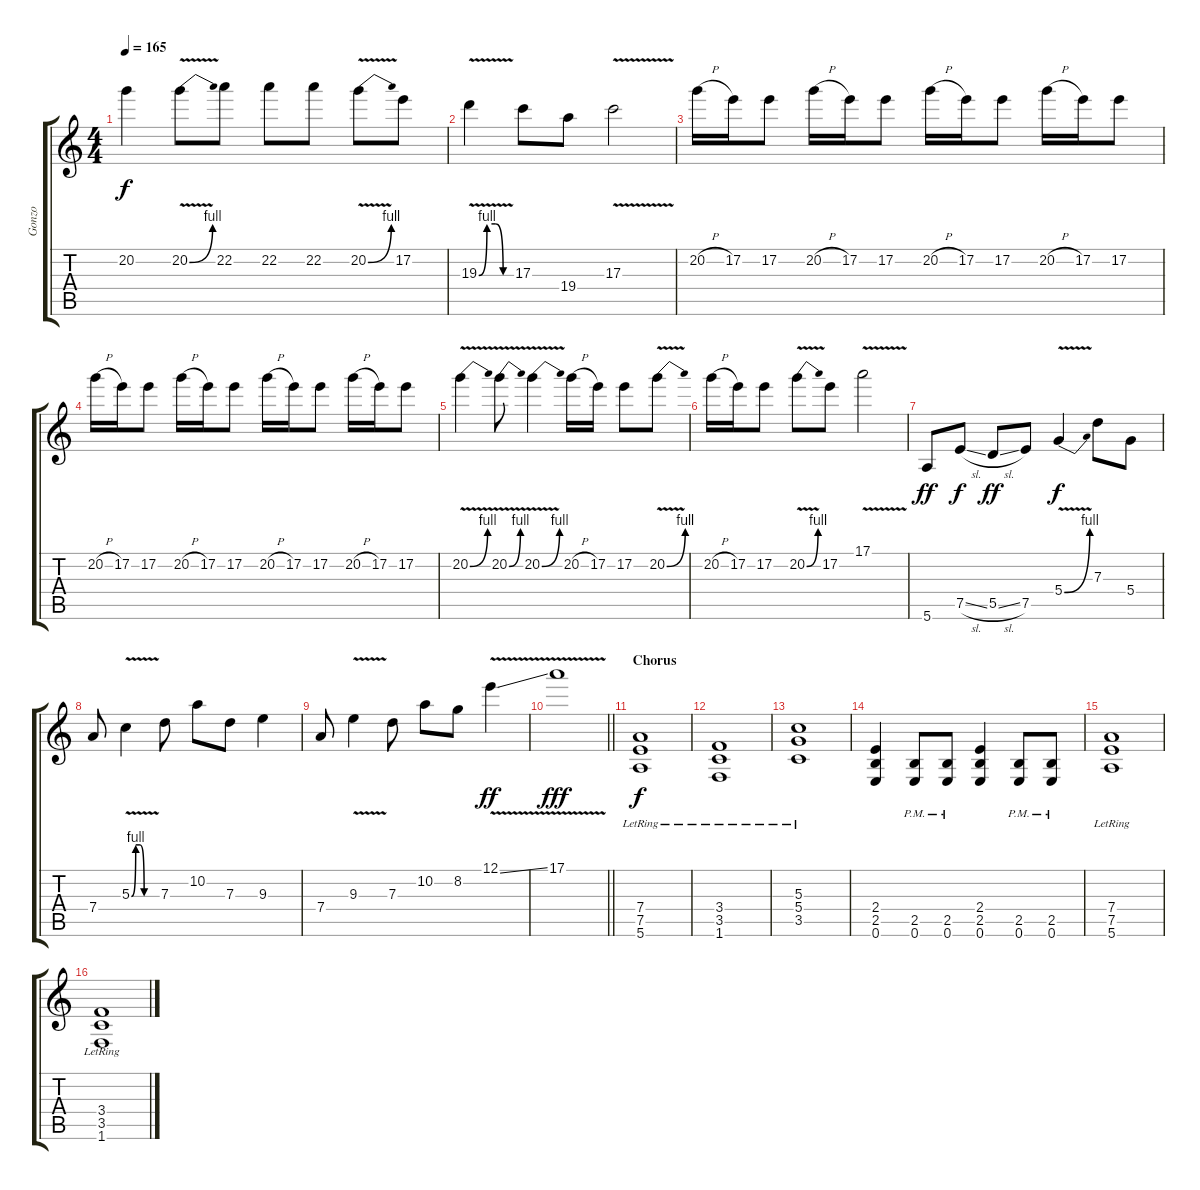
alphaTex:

\track ("Gonzo" "Gonzo") {instrument distortionguitar}
\staff {score tabs}
\tuning (E4 B3 G3 D3 A2 E2) {hide}
\ts (4 4)
\tempo 165
\clef g2
\ks c
20.2.4{dy f} 20.2{be (bend 0 0 60 4) v}.8 22.2.8 22.2.8 22.2.8 20.2{be (bend 0 0 60 4) v}.8 17.2.8 |
19.3{be (custom 0 0 15 4 30 4 45 0 60 0) v}.4 17.3.8 19.4.8 17.3{v}.2 |
20.2{h}.16 17.2.16 17.2.8 20.2{h}.16 17.2.16 17.2.8 20.2{h}.16 17.2.16 17.2.8 20.2{h}.16 17.2.16 17.2.8 |
20.2{h}.16 17.2.16 17.2.8 20.2{h}.16 17.2.16 17.2.8 20.2{h}.16 17.2.16 17.2.8 20.2{h}.16 17.2.16 17.2.8 |
20.2{be (bend 0 0 60 4) v}.4 20.2{be (bend 0 0 60 4) v}.8 20.2{be (bend 0 0 60 4) v}.4 20.2{h}.16 17.2.16 17.2.8 20.2{be (bend 0 0 60 4) v}.8 |
20.2{h}.16 17.2.16 17.2.8 20.2{be (bend 0 0 60 4) v}.8 17.2.8 17.1{v}.2 |
5.6.8{dy ff} 7.5{sl}.8{dy f} 5.5{sl}.8{dy ff} 7.5.8 5.4{be (bend 0 0 60 4) v}.4{dy f} 7.3.8 5.4.8 |
7.4.8 5.3{be (custom 0 0 10 4 20 4 30 0 60 0) v}.4 7.3.8 10.2.8 7.3.8 9.3.4 |
7.4.8 9.3{v}.4 7.3.8 10.2.8 8.2.8 12.1{v ss}.4{dy ff} |
\barLineRight lightlight
17.1{v}.1{dy fff} |
\section ("" "Chorus")
(7.4{lr} 7.5{lr} 5.6{lr}).1{dy f volume 13} |
(3.4{lr} 3.5{lr} 1.6{lr}).1 |
(5.3{lr} 5.4{lr} 3.5{lr}).1 |
(2.4 2.5 0.6).4 (2.5{pm} 0.6{pm}).8 (2.5{pm} 0.6{pm}).8 (2.4 2.5 0.6).4 (2.5{pm} 0.6{pm}).8 (2.5{pm} 0.6{pm}).8 |
(7.4{lr} 7.5{lr} 5.6{lr}).1 |
(3.4{lr} 3.5{lr} 1.6{lr}).1
